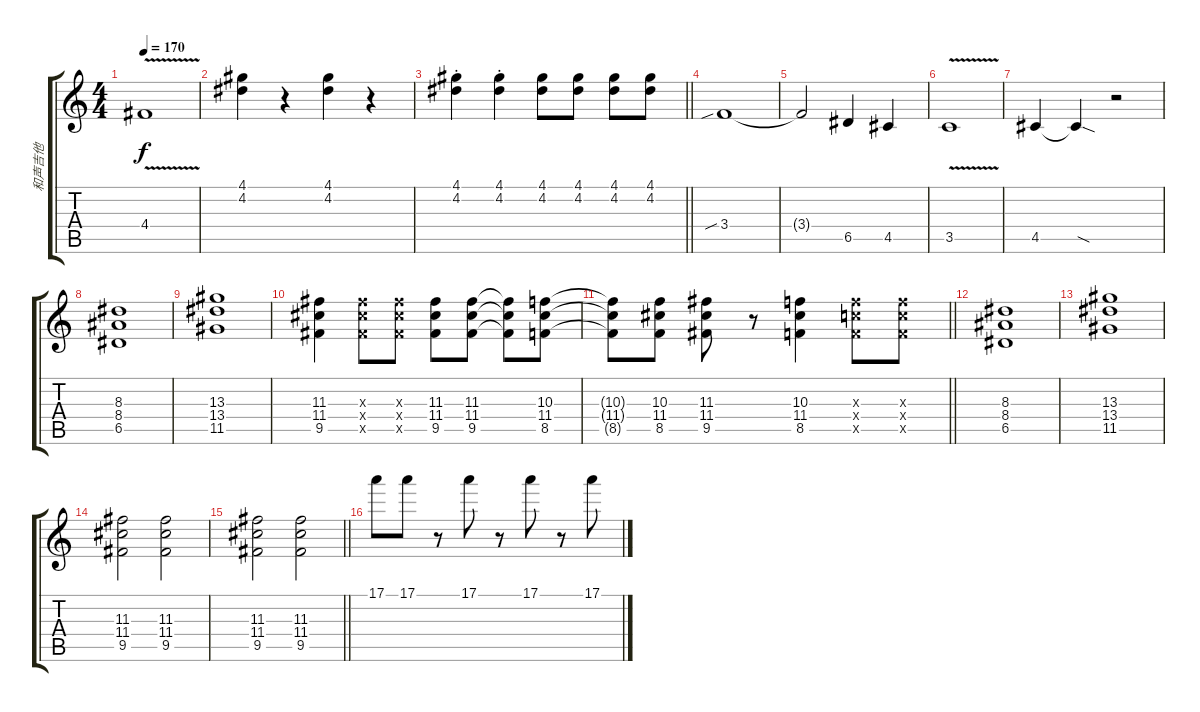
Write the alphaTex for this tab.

\track ("和声吉他" "和声吉他") {instrument overdrivenguitar}
\staff {score tabs}
\tuning (E4 B3 G3 D3 A2 E2) {hide}
\ts (4 4)
\tempo 170
\clef g2
\ks c
4.4{v}.1{dy f} |
(4.1 4.2).4 r.4 (4.1 4.2).4 r.4 |
\barLineRight lightlight
(4.1{st} 4.2{st}).4 (4.1{st} 4.2{st}).4 (4.1 4.2).8 (4.1 4.2).8 (4.1 4.2).8 (4.1 4.2).8 |
3.4{sib}.1 |
3.4{t}.2 6.5.4 4.5.4 |
3.5{v}.1 |
4.5.4 4.5{sod t}.4 r.2 |
(8.3 8.4 6.5).1 |
(13.3 13.4 11.5).1 |
(11.3 11.4 9.5).4 (11.3{x} 11.4{x} 9.5{x}).8 (11.3{x} 11.4{x} 9.5{x}).8 (11.3 11.4 9.5).8 (11.3 11.4 9.5).8 (11.3{t} 11.4{t} 9.5{t}).8 (10.3 11.4 8.5).8 |
\barLineRight lightlight
(10.3{t} 11.4{t} 8.5{t}).8 (10.3 11.4 8.5).8 (11.3 11.4 9.5).8 r.8 (10.3 11.4 8.5).4 (10.3{x} 10.4{x} 8.5{x}).8 (10.3{x} 10.4{x} 8.5{x}).8 |
(8.3 8.4 6.5).1 |
(13.3 13.4 11.5).1 |
(11.3 11.4 9.5).2 (11.3 11.4 9.5).2 |
\barLineRight lightlight
(11.3 11.4 9.5).2 (11.3 11.4 9.5).2 |
17.1.8 17.1.8 r.8 17.1.8 r.8 17.1.8 r.8 17.1.8
